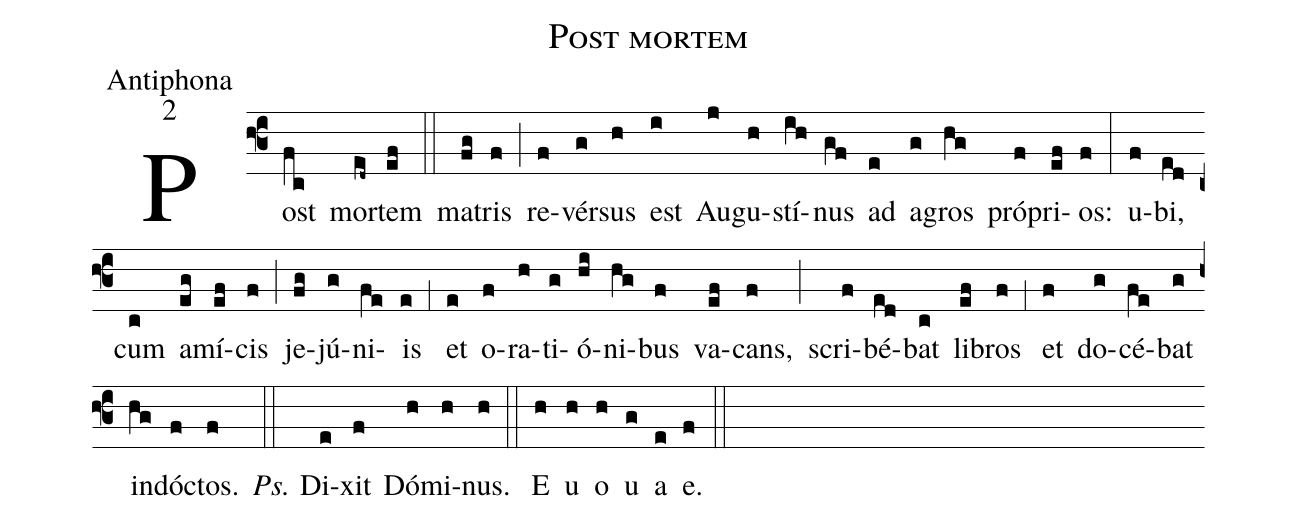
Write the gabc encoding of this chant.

name:Post mortem;
office-part:Antiphona;
mode:2;
%%
(f3) Post(fc) mor(ed~)tem(ef) (::) ma(fg)tris(f) (;) re(f)vér(g)sus(h) est(i) Au(j)gu(h)stí(ih)nus(gf) ad(e) a(g)gros(hg) pró(f)pri(ef)os:(f) (:) u(f)bi,(ed) cum(c) a(eg)mí(ef)cis(f) (;) je(fg)jú(g)ni(fe)is(e) (;1) et(e) o(f)ra(h)ti(g)ó(hi)ni(hg)bus(f) va(ef)cans,(f) (;) scri(f)bé(ed)bat(c) li(ef)bros(f) (;1) et(f) do(g)cé(fe)bat(g) in(hg)dó(f)ctos.(f) (::)
<i>Ps.</i> D{i}(e)xit(f) Dó(h)mi(h)nus.(h) (::)
<eu> E(h) u(h) o(h) u(g) a(e) e.(f) </eu>(::)
